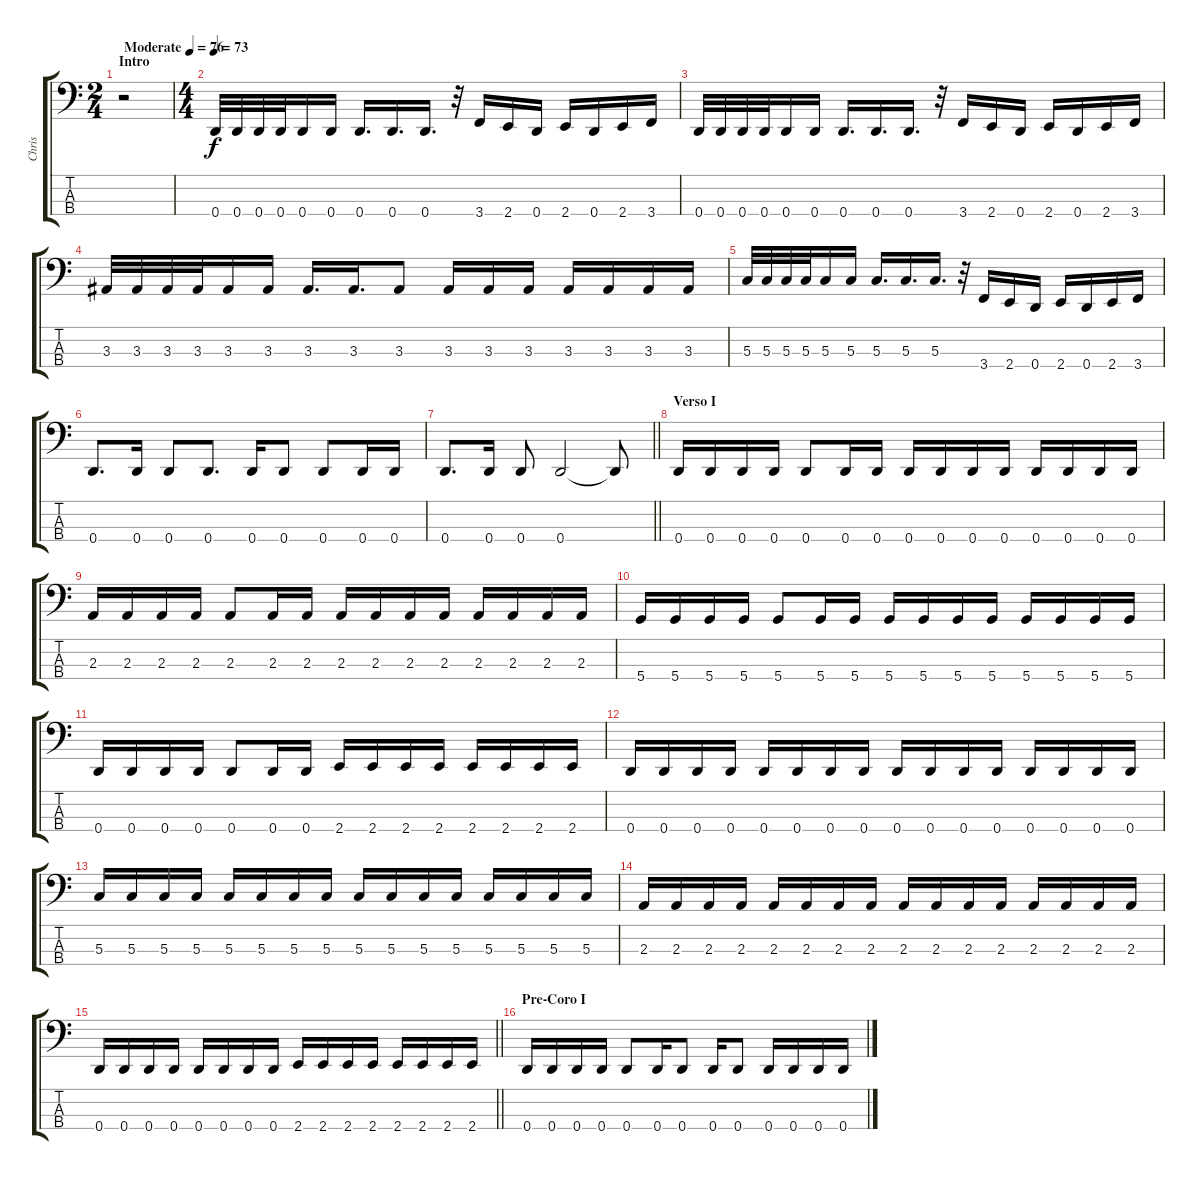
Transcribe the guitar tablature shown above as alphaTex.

\track ("Chris" "Chris") {instrument electricbasspick}
\staff {score tabs}
\tuning (F2 C2 G1 D1) {hide}
\ts (2 4)
\section ("" "Intro")
\tempo (76 "Moderate")
\clef f4
\ks c
r.2{dy f instrument electricbasspick} |
\ts (4 4)
\tempo 73
0.4.32 0.4.32 0.4.32 0.4.32 0.4.16 0.4.16 0.4.16{d} 0.4.16{d} 0.4.16{d} r.32 3.4.16 2.4.16 0.4.16 2.4.16 0.4.16 2.4.16 3.4.16 |
0.4.32 0.4.32 0.4.32 0.4.32 0.4.16 0.4.16 0.4.16{d} 0.4.16{d} 0.4.16{d} r.32 3.4.16 2.4.16 0.4.16 2.4.16 0.4.16 2.4.16 3.4.16 |
3.3.32 3.3.32 3.3.32 3.3.32 3.3.16 3.3.16 3.3.16{d} 3.3.16{d} 3.3.8 3.3.16 3.3.16 3.3.16 3.3.16 3.3.16 3.3.16 3.3.16 |
5.3.32 5.3.32 5.3.32 5.3.32 5.3.16 5.3.16 5.3.16{d} 5.3.16{d} 5.3.16{d} r.32 3.4.16 2.4.16 0.4.16 2.4.16 0.4.16 2.4.16 3.4.16 |
0.4.8{d} 0.4.16 0.4.8 0.4.8{d} 0.4.16 0.4.8 0.4.8 0.4.16 0.4.16 |
\barLineRight lightlight
0.4.8{d} 0.4.16 0.4.8 0.4.2 0.4{t}.8 |
\section ("" "Verso I")
0.4.16 0.4.16 0.4.16 0.4.16 0.4.8 0.4.16 0.4.16 0.4.16 0.4.16 0.4.16 0.4.16 0.4.16 0.4.16 0.4.16 0.4.16 |
2.3.16 2.3.16 2.3.16 2.3.16 2.3.8 2.3.16 2.3.16 2.3.16 2.3.16 2.3.16 2.3.16 2.3.16 2.3.16 2.3.16 2.3.16 |
5.4.16 5.4.16 5.4.16 5.4.16 5.4.8 5.4.16 5.4.16 5.4.16 5.4.16 5.4.16 5.4.16 5.4.16 5.4.16 5.4.16 5.4.16 |
0.4.16 0.4.16 0.4.16 0.4.16 0.4.8 0.4.16 0.4.16 2.4.16 2.4.16 2.4.16 2.4.16 2.4.16 2.4.16 2.4.16 2.4.16 |
0.4.16 0.4.16 0.4.16 0.4.16 0.4.16 0.4.16 0.4.16 0.4.16 0.4.16 0.4.16 0.4.16 0.4.16 0.4.16 0.4.16 0.4.16 0.4.16 |
5.3.16 5.3.16 5.3.16 5.3.16 5.3.16 5.3.16 5.3.16 5.3.16 5.3.16 5.3.16 5.3.16 5.3.16 5.3.16 5.3.16 5.3.16 5.3.16 |
2.3.16 2.3.16 2.3.16 2.3.16 2.3.16 2.3.16 2.3.16 2.3.16 2.3.16 2.3.16 2.3.16 2.3.16 2.3.16 2.3.16 2.3.16 2.3.16 |
\barLineRight lightlight
0.4.16 0.4.16 0.4.16 0.4.16 0.4.16 0.4.16 0.4.16 0.4.16 2.4.16 2.4.16 2.4.16 2.4.16 2.4.16 2.4.16 2.4.16 2.4.16 |
\section ("" "Pre-Coro I")
0.4.16 0.4.16 0.4.16 0.4.16 0.4.8 0.4.16 0.4.8 0.4.16 0.4.8 0.4.16 0.4.16 0.4.16 0.4.16
